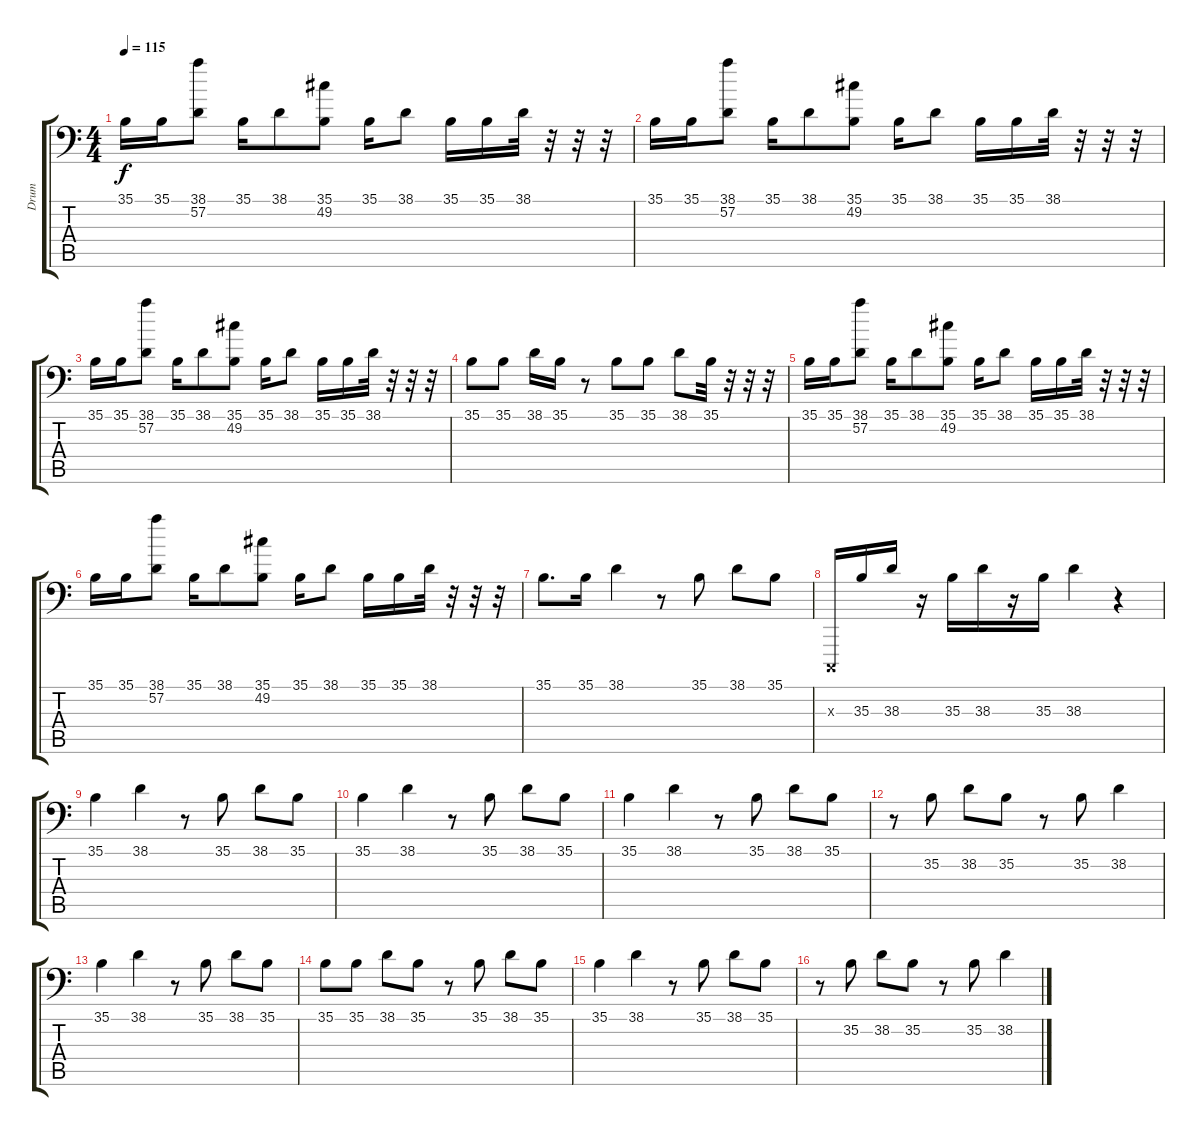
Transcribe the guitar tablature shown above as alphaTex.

\track ("Drum" "Drum") {instrument acousticgrandpiano}
\staff {score tabs}
\tuning (C-1 C-1 C-1 C-1 C-1 C-1) {hide}
\ts (4 4)
\tempo 115
\clef f4
\ks c
35.1.16{dy f} 35.1.16 (38.1 57.2).8 35.1.16 38.1.8 (35.1 49.2).8 35.1.16 38.1.8 35.1.16 35.1.16 38.1.32 r.32 r.32 r.32 |
35.1.16 35.1.16 (38.1 57.2).8 35.1.16 38.1.8 (35.1 49.2).8 35.1.16 38.1.8 35.1.16 35.1.16 38.1.32 r.32 r.32 r.32 |
35.1.16 35.1.16 (38.1 57.2).8 35.1.16 38.1.8 (35.1 49.2).8 35.1.16 38.1.8 35.1.16 35.1.16 38.1.32 r.32 r.32 r.32 |
35.1.8 35.1.8 38.1.16 35.1.16 r.8 35.1.8 35.1.8 38.1.8 35.1.32 r.32 r.32 r.32 |
35.1.16 35.1.16 (38.1 57.2).8 35.1.16 38.1.8 (35.1 49.2).8 35.1.16 38.1.8 35.1.16 35.1.16 38.1.32 r.32 r.32 r.32 |
35.1.16 35.1.16 (38.1 57.2).8 35.1.16 38.1.8 (35.1 49.2).8 35.1.16 38.1.8 35.1.16 35.1.16 38.1.32 r.32 r.32 r.32 |
35.1.8{d} 35.1.16 38.1.4 r.8 35.1.8 38.1.8 35.1.8 |
0.3{x}.16 35.3.16 38.3.16 r.16 35.3.16 38.3.16 r.16 35.3.16 38.3.4 r.4 |
35.1.4 38.1.4 r.8 35.1.8 38.1.8 35.1.8 |
35.1.4 38.1.4 r.8 35.1.8 38.1.8 35.1.8 |
35.1.4 38.1.4 r.8 35.1.8 38.1.8 35.1.8 |
r.8 35.2.8 38.2.8 35.2.8 r.8 35.2.8 38.2.4 |
35.1.4 38.1.4 r.8 35.1.8 38.1.8 35.1.8 |
35.1.8 35.1.8 38.1.8 35.1.8 r.8 35.1.8 38.1.8 35.1.8 |
35.1.4 38.1.4 r.8 35.1.8 38.1.8 35.1.8 |
r.8 35.2.8 38.2.8 35.2.8 r.8 35.2.8 38.2.4
